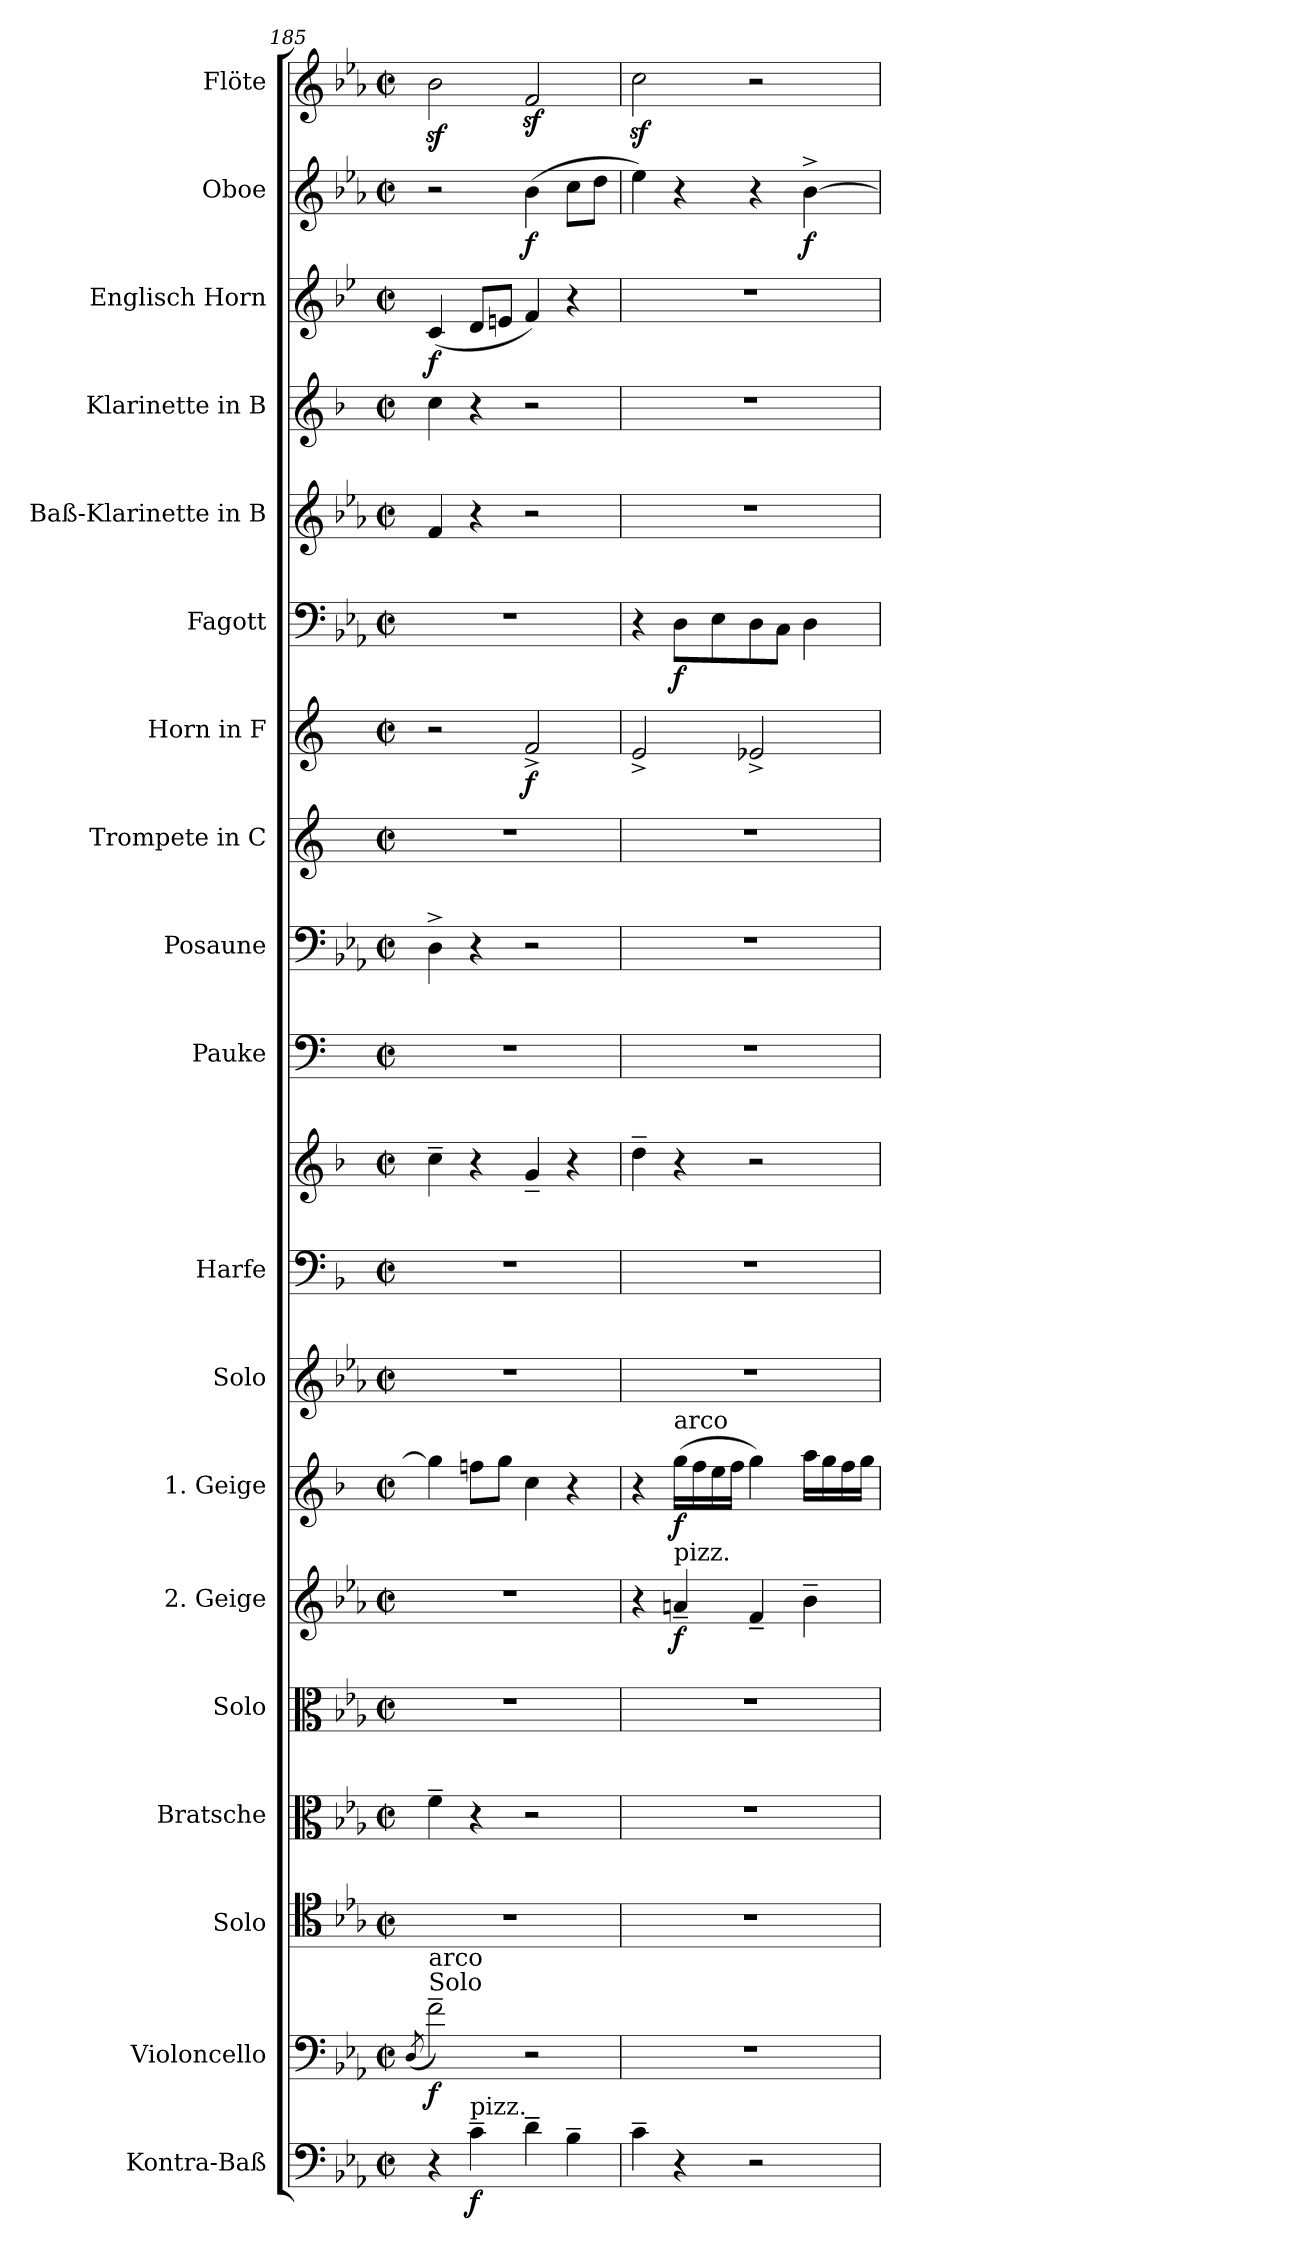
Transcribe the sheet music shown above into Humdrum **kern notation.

**kern	**dynam	**kern	**dynam	**kern	**kern	**kern	**kern	**dynam	**kern	**dynam	**kern	**kern	**kern	**kern	**kern	**kern	**kern	**dynam	**kern	**dynam	**kern	**kern	**kern	**dynam	**kern	**dynam	**kern
*part19	*part19	*part18	*part18	*part17	*part16	*part15	*part14	*part14	*part13	*part13	*part12	*part11	*part11	*part10	*part9	*part8	*part7	*part7	*part6	*part6	*part5	*part4	*part3	*part3	*part2	*part2	*part1
*staff20	*staff20	*staff19	*staff19	*staff18	*staff17	*staff16	*staff15	*staff15	*staff14	*staff14	*staff13	*staff12	*staff11	*staff10	*staff9	*staff8	*staff7	*staff7	*staff6	*staff6	*staff5	*staff4	*staff3	*staff3	*staff2	*staff2	*staff1
*I"Kontra-Baß	*	*I"Violoncello	*	*I"Solo	*I"Bratsche	*I"Solo	*I"2. Geige	*	*I"1. Geige	*	*I"Solo	*I"Harfe	*	*I"Pauke	*I"Posaune	*I"Trompete in C	*I"Horn in F	*	*I"Fagott	*	*I"Baß-Klarinette in B	*I"Klarinette in B	*I"Englisch Horn	*	*I"Oboe	*	*I"Flöte
*	*	*I'Vlc.	*	*I'Solo	*I'Br.	*I'Solo	*I'2. Gg	*	*I'1. Gg.	*	*I'Solo	*I'Hrf.	*	*I'Pk.	*I'Pos.	*I'Trp.	*I'Hr. F	*	*I'Fg.	*	*	*I'Kl. B	*I'E. H.	*	*I'Ob.	*	*I'Fl.
*clefF4	*	*clefF4	*	*clefC4	*clefC3	*clefC3	*clefG2	*	*clefG2	*	*clefG2	*clefF4	*clefG2	*clefF4	*clefF4	*clefG2	*clefG2	*	*clefF4	*	*clefG2	*clefG2	*clefG2	*	*clefG2	*	*clefG2
*ITrd7c12	*	*	*	*	*	*	*	*	*ITrd1c2	*	*	*ITrd1c2	*ITrd1c2	*	*	*	*ITrd4c7	*	*	*	*ITrd8c14	*ITrd1c2	*ITrd4c7	*	*	*	*
*k[b-e-a-]	*	*k[b-e-a-]	*	*k[b-e-a-]	*k[b-e-a-]	*k[b-e-a-]	*k[b-e-a-]	*	*k[b-e-a-]	*	*k[b-e-a-]	*k[b-e-a-]	*k[b-e-a-]	*k[]	*k[b-e-a-]	*k[]	*k[b-]	*	*k[b-e-a-]	*	*k[b-e-a-]	*k[b-e-a-]	*k[b-e-a-]	*	*k[b-e-a-]	*	*k[b-e-a-]
*M2/2	*	*M2/2	*	*M2/2	*M2/2	*M2/2	*M2/2	*	*M2/2	*	*M2/2	*M2/2	*M2/2	*M2/2	*M2/2	*M2/2	*M2/2	*	*M2/2	*	*M2/2	*M2/2	*M2/2	*	*M2/2	*	*M2/2
*met(c|)	*	*met(c|)	*	*met(c|)	*met(c|)	*met(c|)	*met(c|)	*	*met(c|)	*	*met(c|)	*met(c|)	*met(c|)	*met(c|)	*met(c|)	*met(c|)	*met(c|)	*	*met(c|)	*	*met(c|)	*met(c|)	*met(c|)	*	*met(c|)	*	*met(c|)
=185	=185	=185	=185	=185	=185	=185	=185	=185	=185	=185	=185	=185	=185	=185	=185	=185	=185	=185	=185	=185	=185	=185	=185	=185	=185	=185	=185
.	.	(>8qD/	.	.	.	.	.	.	.	.	.	.	.	.	.	.	.	.	.	.	.	.	.	.	.	.	.
!	!	!LO:TX:a:t=Solo	!	!	!	!	!	!	!	!	!	!	!	!	!	!	!	!	!	!	!	!	!	!	!	!	!
!	!	!LO:TX:a:t=arco	!	!	!	!	!	!	!	!	!	!	!	!	!	!	!	!	!	!	!	!	!	!	!	!	!
!	!	!	!LO:DY:b	!	!	!	!	!	!	!	!	!	!	!	!	!	!	!	!	!	!	!	!	!LO:DY:b	!	!	!
4r	.	2f~\)	f	1r	4f~\	1r	1r	.	4ff\]	.	1r	1r	4b-~\	1r	4D^\	1r	2r	.	1r	.	4F/	4b-\	(<4F/	f	2r	.	2b-z<\
!LO:TX:a:t=pizz.	!	!	!	!	!	!	!	!	!	!	!	!	!	!	!	!	!	!	!	!	!	!	!	!	!	!	!
!	!LO:DY:b	!	!	!	!	!	!	!	!	!	!	!	!	!	!	!	!	!	!	!	!	!	!	!	!	!	!
4C~\	f	.	.	.	4r	.	.	.	8ee-X\L	.	.	.	4r	.	4r	.	.	.	.	.	4r	4r	8G/L	.	.	.	.
.	.	.	.	.	.	.	.	.	8ff\J	.	.	.	.	.	.	.	.	.	.	.	.	.	8An/J	.	.	.	.
!	!	!	!	!	!	!	!	!	!	!	!	!	!	!	!	!	!	!LO:DY:b	!	!	!	!	!	!	!	!LO:DY:b	!
4D~\	.	2r	.	.	2r	.	.	.	4b-\	.	.	.	4f~/	.	2r	.	2B-^/	f	.	.	2r	2r	4B-/)	.	(>4b-\	f	2fz</
4BB-~\	.	.	.	.	.	.	.	.	4r	.	.	.	4r	.	.	.	.	.	.	.	.	.	4r	.	8cc\L	.	.
.	.	.	.	.	.	.	.	.	.	.	.	.	.	.	.	.	.	.	.	.	.	.	.	.	8dd\J	.	.
!!LO:PB:g=z
=186	=186	=186	=186	=186	=186	=186	=186	=186	=186	=186	=186	=186	=186	=186	=186	=186	=186	=186	=186	=186	=186	=186	=186	=186	=186	=186	=186
4C~\	.	1r	.	1r	1r	1r	4r	.	4r	.	1r	1r	4cc~\	1r	1r	1r	2A^/	.	4r	.	1r	1r	1r	.	4ee-\)	.	2ccz<\
!	!	!	!	!	!	!	!	!	!LO:TX:a:t=arco	!	!	!	!	!	!	!	!	!	!	!	!	!	!	!	!	!	!
!	!	!	!	!	!	!	!LO:TX:a:t=pizz.	!	!	!	!	!	!	!	!	!	!	!	!	!	!	!	!	!	!	!	!
!	!	!	!	!	!	!	!	!LO:DY:b	!	!LO:DY:b	!	!	!	!	!	!	!	!	!	!LO:DY:b	!	!	!	!	!	!	!
4r	.	.	.	.	.	.	4an~/	f	(>16ff\LL	f	.	.	4r	.	.	.	.	.	8D\L	f	.	.	.	.	4r	.	.
.	.	.	.	.	.	.	.	.	16ee-\	.	.	.	.	.	.	.	.	.	.	.	.	.	.	.	.	.	.
.	.	.	.	.	.	.	.	.	16dd\	.	.	.	.	.	.	.	.	.	8E-\	.	.	.	.	.	.	.	.
.	.	.	.	.	.	.	.	.	16ee-\JJ	.	.	.	.	.	.	.	.	.	.	.	.	.	.	.	.	.	.
2r	.	.	.	.	.	.	4f~/	.	4ff\)	.	.	.	2r	.	.	.	2A-X^/	.	8D\	.	.	.	.	.	4r	.	2r
.	.	.	.	.	.	.	.	.	.	.	.	.	.	.	.	.	.	.	8C\J	.	.	.	.	.	.	.	.
!	!	!	!	!	!	!	!	!	!	!	!	!	!	!	!	!	!	!	!	!	!	!	!	!	!	!LO:DY:b	!
.	.	.	.	.	.	.	4b-~\	.	16gg\LL	.	.	.	.	.	.	.	.	.	4D\	.	.	.	.	.	[4b-^\	f	.
.	.	.	.	.	.	.	.	.	16ff\	.	.	.	.	.	.	.	.	.	.	.	.	.	.	.	.	.	.
.	.	.	.	.	.	.	.	.	16ee-\	.	.	.	.	.	.	.	.	.	.	.	.	.	.	.	.	.	.
.	.	.	.	.	.	.	.	.	16ff\JJ	.	.	.	.	.	.	.	.	.	.	.	.	.	.	.	.	.	.
=	=	=	=	=	=	=	=	=	=	=	=	=	=	=	=	=	=	=	=	=	=	=	=	=	=	=	=
*-	*-	*-	*-	*-	*-	*-	*-	*-	*-	*-	*-	*-	*-	*-	*-	*-	*-	*-	*-	*-	*-	*-	*-	*-	*-	*-	*-
